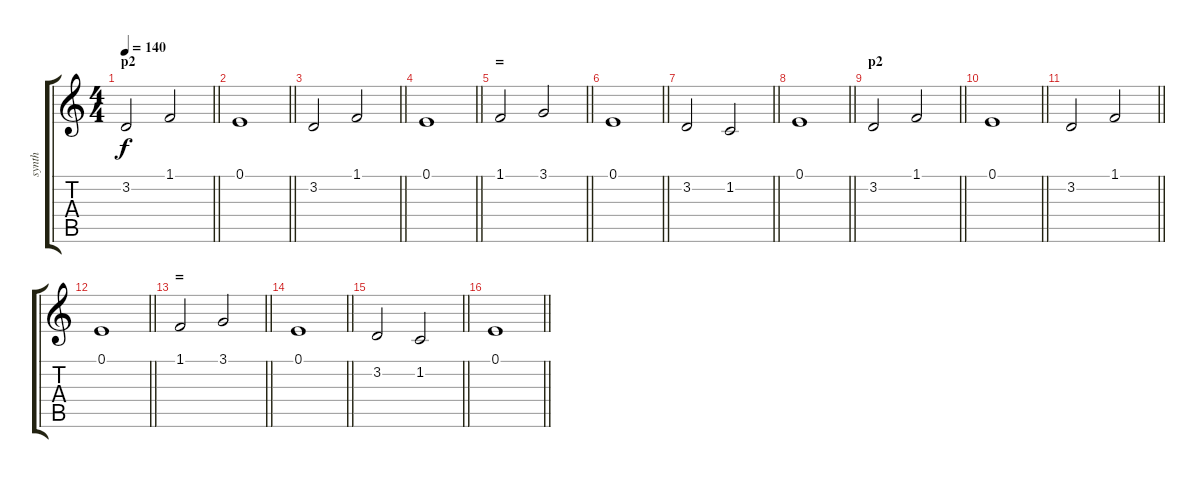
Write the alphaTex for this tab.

\track ("synth" "synth") {instrument pad1newage}
\staff {score tabs}
\tuning (E4 B3 G3 D3 A2 E2) {hide}
\ts (4 4)
\section ("" "p2")
\tempo 140
\clef g2
\barLineRight lightlight
\ks c
3.2.2{dy f} 1.1.2 |
\barLineRight lightlight
0.1.1 |
\barLineRight lightlight
3.2.2 1.1.2 |
\barLineRight lightlight
0.1.1 |
\section ("" "=")
\barLineRight lightlight
1.1.2 3.1.2 |
\barLineRight lightlight
0.1.1 |
\barLineRight lightlight
3.2.2 1.2.2 |
\barLineRight lightlight
0.1.1 |
\section ("" "p2")
\barLineRight lightlight
3.2.2 1.1.2 |
\barLineRight lightlight
0.1.1 |
\barLineRight lightlight
3.2.2 1.1.2 |
\barLineRight lightlight
0.1.1 |
\section ("" "=")
\barLineRight lightlight
1.1.2 3.1.2 |
\barLineRight lightlight
0.1.1 |
\barLineRight lightlight
3.2.2 1.2.2 |
\barLineRight lightlight
0.1.1
